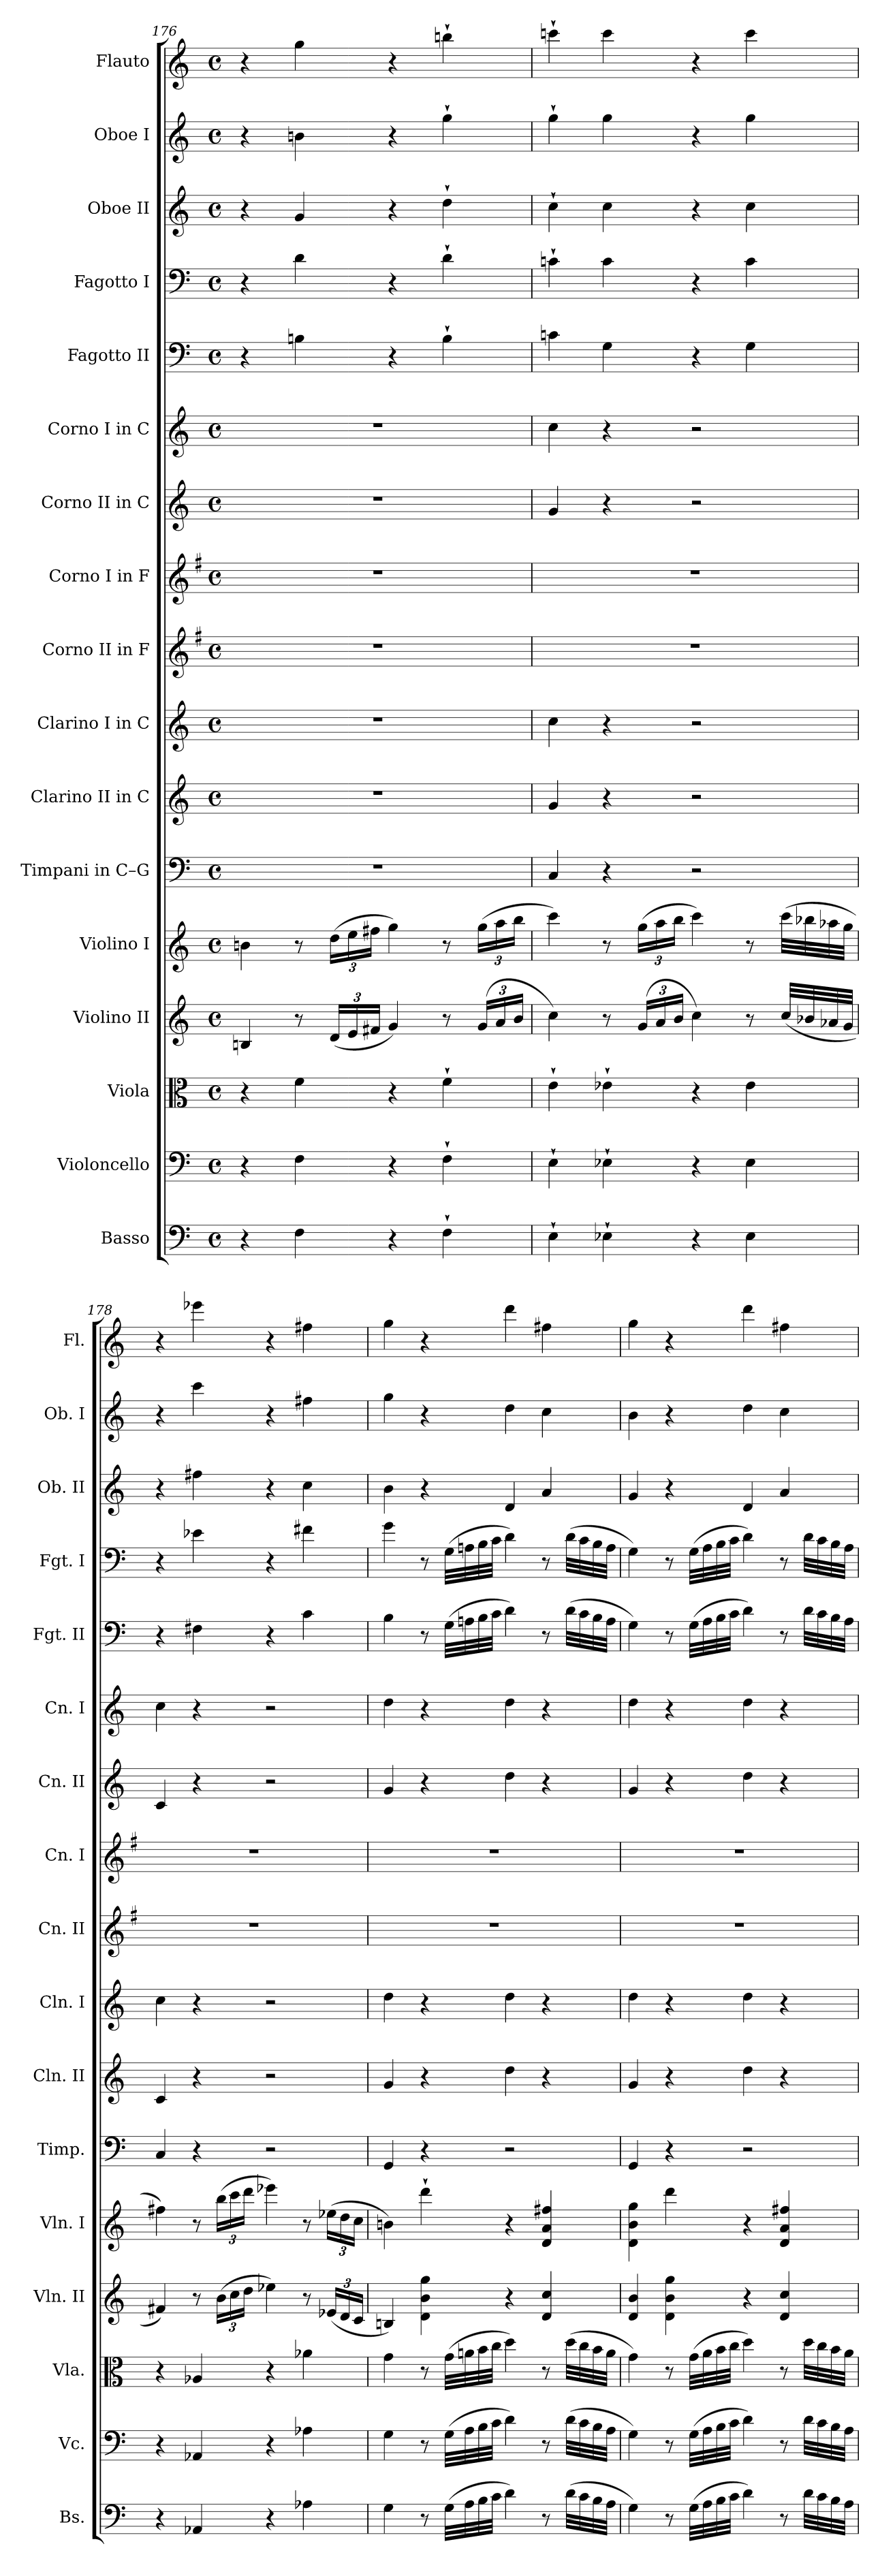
**kern	**kern	**kern	**kern	**kern	**kern	**kern	**kern	**kern	**kern	**kern	**kern	**kern	**kern	**kern	**kern	**kern
*part17	*part16	*part15	*part14	*part13	*part12	*part11	*part10	*part9	*part8	*part7	*part6	*part5	*part4	*part3	*part2	*part1
*staff17	*staff16	*staff15	*staff14	*staff13	*staff12	*staff11	*staff10	*staff9	*staff8	*staff7	*staff6	*staff5	*staff4	*staff3	*staff2	*staff1
*I"Basso	*I"Violoncello	*I"Viola	*I"Violino II	*I"Violino I	*I"Timpani in C–G	*I"Clarino II in C	*I"Clarino I in C	*I"Corno II in F	*I"Corno I in F	*I"Corno II in C	*I"Corno I in C	*I"Fagotto II	*I"Fagotto I	*I"Oboe II	*I"Oboe I	*I"Flauto
*I'Bs.	*I'Vc.	*I'Vla.	*I'Vln. II	*I'Vln. I	*I'Timp.	*I'Cln. II	*I'Cln. I	*I'Cn. II	*I'Cn. I	*I'Cn. II	*I'Cn. I	*I'Fgt. II	*I'Fgt. I	*I'Ob. II	*I'Ob. I	*I'Fl.
!!LO:PB:g=z
*clefF4	*clefF4	*clefC3	*clefG2	*clefG2	*clefF4	*clefG2	*clefG2	*clefG2	*clefG2	*clefG2	*clefG2	*clefF4	*clefF4	*clefG2	*clefG2	*clefG2
*ITrd7c12	*	*	*	*	*	*	*	*ITrd4c7	*ITrd4c7	*ITrd7c12	*ITrd7c12	*	*	*	*	*
*k[]	*k[]	*k[]	*k[]	*k[]	*k[]	*k[]	*k[]	*k[]	*k[]	*k[]	*k[]	*k[]	*k[]	*k[]	*k[]	*k[]
*M4/4	*M4/4	*M4/4	*M4/4	*M4/4	*M4/4	*M4/4	*M4/4	*M4/4	*M4/4	*M4/4	*M4/4	*M4/4	*M4/4	*M4/4	*M4/4	*M4/4
*met(c)	*met(c)	*met(c)	*met(c)	*met(c)	*met(c)	*met(c)	*met(c)	*met(c)	*met(c)	*met(c)	*met(c)	*met(c)	*met(c)	*met(c)	*met(c)	*met(c)
=176	=176	=176	=176	=176	=176	=176	=176	=176	=176	=176	=176	=176	=176	=176	=176	=176
4r	4r	4r	4Bn/	4bn\	1r	1r	1r	1r	1r	1r	1r	4r	4r	4r	4r	4r
4FF\	4F\	4f\	8r	8r	.	.	.	.	.	.	.	4Bn\	4d\	4g/	4bn\	4gg\
*	*	*	*Xbrackettup	*Xbrackettup	*	*	*	*	*	*	*	*	*	*	*	*
.	.	.	(24d/LL	(24dd\LL	.	.	.	.	.	.	.	.	.	.	.	.
.	.	.	24e/	24ee\	.	.	.	.	.	.	.	.	.	.	.	.
.	.	.	24f#X/JJ	24ff#X\JJ	.	.	.	.	.	.	.	.	.	.	.	.
4r	4r	4r	4g/)	4gg\)	.	.	.	.	.	.	.	4r	4r	4r	4r	4r
4FF`\	4F`\	4f`\	8r	8r	.	.	.	.	.	.	.	4B`\	4d`\	4dd`\	4gg`\	4bbn`\
.	.	.	(24g/LL	(24gg\LL	.	.	.	.	.	.	.	.	.	.	.	.
.	.	.	24a/	24aa\	.	.	.	.	.	.	.	.	.	.	.	.
.	.	.	24b/JJ	24bb\JJ	.	.	.	.	.	.	.	.	.	.	.	.
=177	=177	=177	=177	=177	=177	=177	=177	=177	=177	=177	=177	=177	=177	=177	=177	=177
4EE`\	4E`\	4e`\	4cc\)	4ccc\)	4C/	4g/	4cc\	1r	1r	4G/	4c\	4cn\	4cn`\	4cc`\	4gg`\	4cccn`\
4EE-X`\	4E-X`\	4e-X`\	8r	8r	4r	4r	4r	.	.	4r	4r	4G\	4c\	4cc\	4gg\	4ccc\
.	.	.	(24g/LL	(24gg\LL	.	.	.	.	.	.	.	.	.	.	.	.
.	.	.	24a/	24aa\	.	.	.	.	.	.	.	.	.	.	.	.
.	.	.	24b/JJ	24bb\JJ	.	.	.	.	.	.	.	.	.	.	.	.
4r	4r	4r	4cc\)	4ccc\)	2r	2r	2r	.	.	2r	2r	4r	4r	4r	4r	4r
4EE-\	4E-\	4e-\	8r	8r	.	.	.	.	.	.	.	4G\	4c\	4cc\	4gg\	4ccc\
.	.	.	(32cc/LLL	(32ccc\LLL	.	.	.	.	.	.	.	.	.	.	.	.
.	.	.	32b-X/	32bb-X\	.	.	.	.	.	.	.	.	.	.	.	.
.	.	.	32a-X/	32aa-X\	.	.	.	.	.	.	.	.	.	.	.	.
.	.	.	32g/JJJ	32gg\JJJ	.	.	.	.	.	.	.	.	.	.	.	.
=178	=178	=178	=178	=178	=178	=178	=178	=178	=178	=178	=178	=178	=178	=178	=178	=178
4r	4r	4r	4f#X/)	4ff#X\)	4C/	4c/	4cc\	1r	1r	4C/	4c\	4r	4r	4r	4r	4r
4AAA-X/	4AA-X/	4A-X/	8r	8r	4r	4r	4r	.	.	4r	4r	4F#X\	4e-X\	4ff#X\	4ccc\	4eee-X\
.	.	.	(24b\LL	(24bb\LL	.	.	.	.	.	.	.	.	.	.	.	.
.	.	.	24cc\	24ccc\	.	.	.	.	.	.	.	.	.	.	.	.
.	.	.	24dd\JJ	24ddd\JJ	.	.	.	.	.	.	.	.	.	.	.	.
4r	4r	4r	4ee-X\)	4eee-X\)	2r	2r	2r	.	.	2r	2r	4r	4r	4r	4r	4r
4AA-X\	4A-X\	4a-X\	8r	8r	.	.	.	.	.	.	.	4c\	4f#X\	4cc\	4ff#X\	4ff#X\
.	.	.	(24e-X/LL	(24ee-X\LL	.	.	.	.	.	.	.	.	.	.	.	.
.	.	.	24d/	24dd\	.	.	.	.	.	.	.	.	.	.	.	.
.	.	.	24c/JJ	24cc\JJ	.	.	.	.	.	.	.	.	.	.	.	.
=179	=179	=179	=179	=179	=179	=179	=179	=179	=179	=179	=179	=179	=179	=179	=179	=179
4GG\	4G\	4g\	4Bn/)	4bn\)	4GG/	4g/	4dd\	1r	1r	4G/	4d\	4B\	4g\	4b\	4gg\	4gg\
8r	8r	8r	4d\ 4b\ 4gg\	4ddd`\	4r	4r	4r	.	.	4r	4r	8r	8r	4r	4r	4r
(32GG\LLL	(32G\LLL	(32g\LLL	.	.	.	.	.	.	.	.	.	(32G\LLL	(32G\LLL	.	.	.
32AA\	32A\	32an\	.	.	.	.	.	.	.	.	.	32An\	32An\	.	.	.
32BB\	32B\	32b\	.	.	.	.	.	.	.	.	.	32B\	32B\	.	.	.
32C\JJJ	32c\JJJ	32cc\JJJ	.	.	.	.	.	.	.	.	.	32c\JJJ	32c\JJJ	.	.	.
4D\)	4d\)	4dd\)	4r	4r	2r	4dd\	4dd\	.	.	4d\	4d\	4d\)	4d\)	4d/	4dd\	4ddd\
8r	8r	8r	4d/ 4cc/	4d/ 4a/ 4ff#X/	.	4r	4r	.	.	4r	4r	8r	8r	4a/	4cc\	4ff#X\
(32D\LLL	(32d\LLL	(32dd\LLL	.	.	.	.	.	.	.	.	.	(32d\LLL	(32d\LLL	.	.	.
32C\	32c\	32cc\	.	.	.	.	.	.	.	.	.	32c\	32c\	.	.	.
32BB\	32B\	32b\	.	.	.	.	.	.	.	.	.	32B\	32B\	.	.	.
32AA\JJJ	32A\JJJ	32a\JJJ	.	.	.	.	.	.	.	.	.	32A\JJJ	32A\JJJ	.	.	.
!!LO:PB:g=z
=180	=180	=180	=180	=180	=180	=180	=180	=180	=180	=180	=180	=180	=180	=180	=180	=180
4GG\)	4G\)	4g\)	4d/ 4b/	4d\ 4b\ 4gg\	4GG/	4g/	4dd\	1r	1r	4G/	4d\	4G\)	4G\)	4g/	4b\	4gg\
8r	8r	8r	4d\ 4b\ 4gg\	4ddd\	4r	4r	4r	.	.	4r	4r	8r	8r	4r	4r	4r
(32GG\LLL	(32G\LLL	(32g\LLL	.	.	.	.	.	.	.	.	.	(32G\LLL	(32G\LLL	.	.	.
32AA\	32A\	32a\	.	.	.	.	.	.	.	.	.	32A\	32A\	.	.	.
32BB\	32B\	32b\	.	.	.	.	.	.	.	.	.	32B\	32B\	.	.	.
32C\JJJ	32c\JJJ	32cc\JJJ	.	.	.	.	.	.	.	.	.	32c\JJJ	32c\JJJ	.	.	.
4D\)	4d\)	4dd\)	4r	4r	2r	4dd\	4dd\	.	.	4d\	4d\	4d\)	4d\)	4d/	4dd\	4ddd\
8r	8r	8r	4d/ 4cc/	4d/ 4a/ 4ff#X/	.	4r	4r	.	.	4r	4r	8r	8r	4a/	4cc\	4ff#X\
32D\LLL	32d\LLL	32dd\LLL	.	.	.	.	.	.	.	.	.	32d\LLL	32d\LLL	.	.	.
32C\	32c\	32cc\	.	.	.	.	.	.	.	.	.	32c\	32c\	.	.	.
32BB\	32B\	32b\	.	.	.	.	.	.	.	.	.	32B\	32B\	.	.	.
32AA\JJJ	32A\JJJ	32a\JJJ	.	.	.	.	.	.	.	.	.	32A\JJJ	32A\JJJ	.	.	.
=	=	=	=	=	=	=	=	=	=	=	=	=	=	=	=	=
*-	*-	*-	*-	*-	*-	*-	*-	*-	*-	*-	*-	*-	*-	*-	*-	*-
